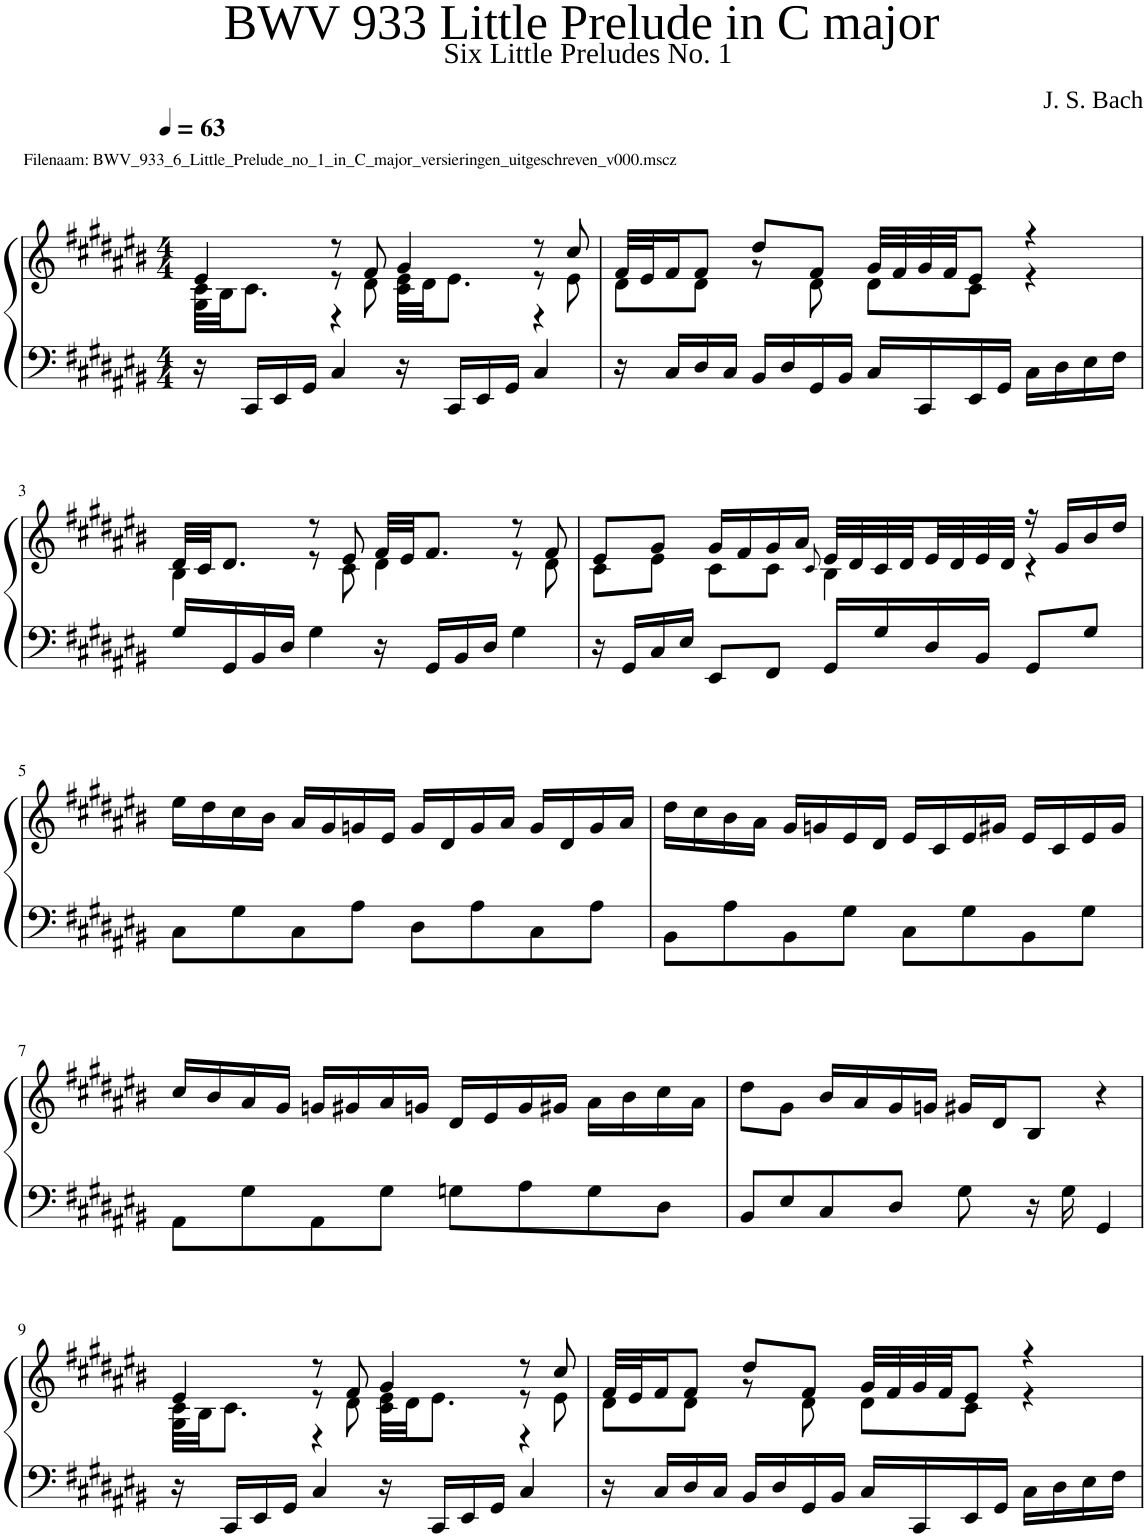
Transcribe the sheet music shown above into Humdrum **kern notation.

**kern	**kern
*part1	*part1
*staff2	*staff1
*I"Harp	*
*I'Hp	*
*clefF4	*clefG2
*k[f#c#g#d#a#e#b#]	*k[f#c#g#d#a#e#b#]
*M4/4	*M4/4
*MM63	*MM63
=1	=1
*	*^
*	*	*^
!	!LO:TX:a:t=Filenaam&colon; BWV_933_6_Little_Prelude_no_1_in_C_major_versieringen_uitgeschreven_v000.mscz	!	!
16r	4e#/	32c#\LLL	4G#\
.	.	32B#\JJ	.
16CC#/LL	.	8.c#\J	.
16EE#/	.	.	.
16GG#/JJ	.	.	.
4C#/	8r	8r	4r
.	8f#/	8d#\	.
16r	4g#/	32e#\LLL	4c#\
.	.	32d#\JJ	.
16CC#/LL	.	8.e#\J	.
16EE#/	.	.	.
16GG#/JJ	.	.	.
4C#/	8r	8r	4r
.	8cc#/	8e#\	.
*	*	*v	*v
=2	=2	=2
16r	32f#/LLL	8d#\L
.	32e#/J	.
16C#/LL	16f#/J	.
16D#/	8f#/J	8d#\J
16C#/JJ	.	.
16BB#/LL	8dd#/L	8r
16D#/	.	.
16GG#/	8f#/J	8d#\
16BB#/JJ	.	.
16C#/LL	32g#/LLL	8d#\L
.	32f#/	.
16CC#/	32g#/	.
.	32f#/JJ	.
16EE#/	8e#/J	8c#\J
16GG#/JJ	.	.
16C#\LL	4r	4r
16D#\	.	.
16E#\	.	.
16F#\JJ	.	.
!!LO:LB:g=z	!!
=3	=3	=3
16G#/LL	32d#/LLL	4B#\
.	32c#/JJ	.
16GG#/	8.d#/J	.
16BB#/	.	.
16D#/JJ	.	.
4G#\	8r	8r
.	8e#/	8c#\
16r	32f#/LLL	4d#\
.	32e#/JJ	.
16GG#/LL	8.f#/J	.
16BB#/	.	.
16D#/JJ	.	.
4G#\	8r	8r
.	8f#/	8d#\
=4	=4	=4
16r	8e#/L	8c#\L
16GG#/LL	.	.
16C#/	8g#/J	8e#\J
16E#/JJ	.	.
8EE#/L	16g#/LL	8c#\L
.	16f#/	.
8FF#/J	16g#/	8c#\J
.	16a#/JJ	.
.	.	8qc#/
16GG#/LL	32e#/LLL	4B#\
.	32d#/	.
16G#/	32c#/	.
.	32d#/	.
16D#/	32e#/	.
.	32d#/	.
16BB#/JJ	32e#/	.
.	32d#/JJJ	.
8GG#/L	16r	4r
.	16g#/LL	.
8G#/J	16b#/	.
.	16dd#/JJ	.
*	*v	*v
!!LO:LB:g=z
=5	=5
8C#\L	16ee#\LL
.	16dd#\
8G#\	16cc#\
.	16b#\JJ
8C#\	16a#/LL
.	16g#/
8A#\J	16gn/
.	16e#/JJ
8D#\L	16g/LL
.	16d#/
8A#\	16g/
.	16a#/JJ
8C#\	16g/LL
.	16d#/
8A#\J	16g/
.	16a#/JJ
=6	=6
8BB#\L	16dd#\LL
.	16cc#\
8A#\	16b#\
.	16a#\JJ
8BB#\	16g#/LL
.	16gn/
8G#\J	16e#/
.	16d#/JJ
8C#\L	16e#/LL
.	16c#/
8G#\	16e#/
.	16g#X/JJ
8BB#\	16e#/LL
.	16c#/
8G#\J	16e#/
.	16g#/JJ
!!LO:LB:g=z
=7	=7
8AA#\L	16cc#/LL
.	16b#/
8G#\	16a#/
.	16g#/JJ
8AA#\	16gn/LL
.	16g#X/
8G#\J	16a#/
.	16gn/JJ
8Gn\L	16d#/LL
.	16e#/
8A#\	16g/
.	16g#X/JJ
8G\	16a#\LL
.	16b#\
8D#\J	16cc#\
.	16a#\JJ
=8	=8
8BB#/L	8dd#\L
8E#/	8g#\J
8C#/	16b#/LL
.	16a#/
8D#/J	16g#/
.	16gn/JJ
8G#\	16g#X/LL
.	16d#/J
16r	8B#/J
16G#\	.
4GG#/	4r
!!LO:LB:g=z
=9	=9
*	*^
*	*	*^
16r	4e#/	32c#\LLL	4G#\
.	.	32B#\JJ	.
16CC#/LL	.	8.c#\J	.
16EE#/	.	.	.
16GG#/JJ	.	.	.
4C#/	8r	8r	4r
.	8f#/	8d#\	.
16r	4g#/	32e#\LLL	4c#\
.	.	32d#\JJ	.
16CC#/LL	.	8.e#\J	.
16EE#/	.	.	.
16GG#/JJ	.	.	.
4C#/	8r	8r	4r
.	8cc#/	8e#\	.
*	*	*v	*v
=10	=10	=10
16r	32f#/LLL	8d#\L
.	32e#/J	.
16C#/LL	16f#/J	.
16D#/	8f#/J	8d#\J
16C#/JJ	.	.
16BB#/LL	8dd#/L	8r
16D#/	.	.
16GG#/	8f#/J	8d#\
16BB#/JJ	.	.
16C#/LL	32g#/LLL	8d#\L
.	32f#/	.
16CC#/	32g#/	.
.	32f#/JJ	.
16EE#/	8e#/J	8c#\J
16GG#/JJ	.	.
16C#\LL	4r	4r
16D#\	.	.
16E#\	.	.
16F#\JJ	.	.
*	*v	*v
=	=
*-	*-
